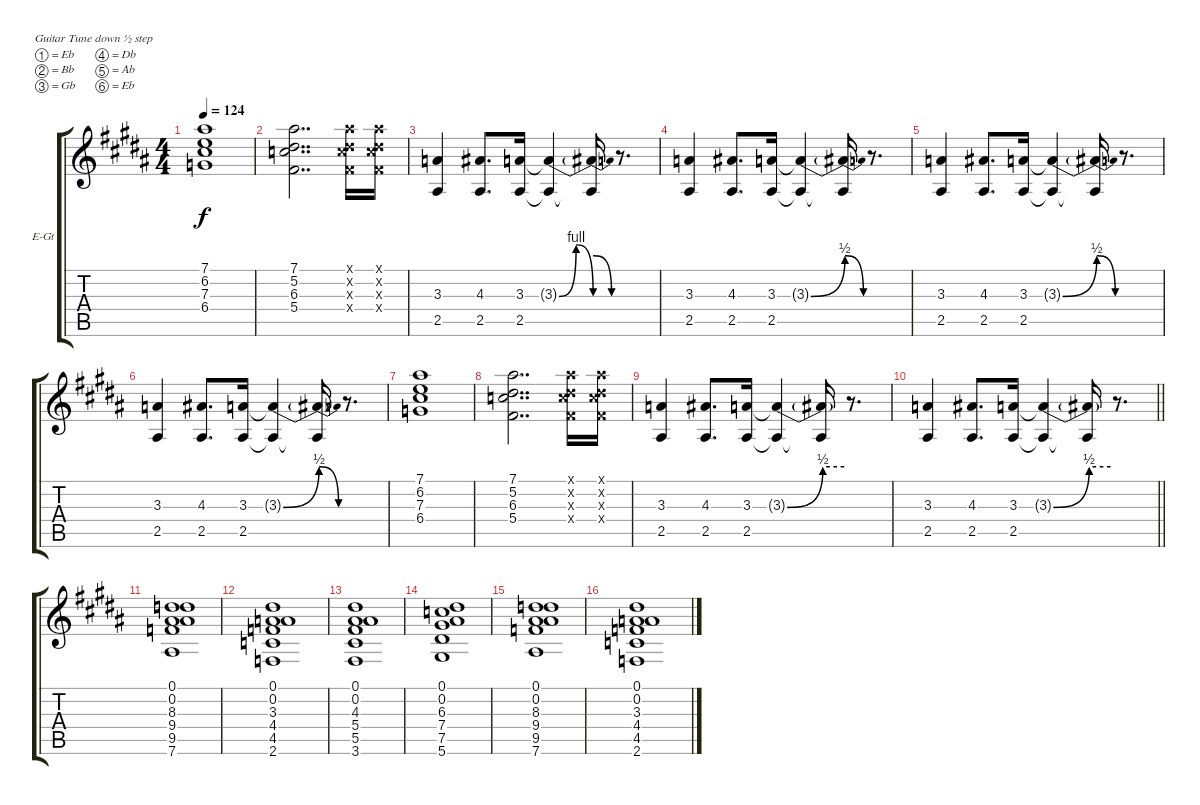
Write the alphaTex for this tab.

\bracketExtendMode groupsimilarinstruments
\firstSystemTrackNameOrientation horizontal
\otherSystemsTrackNameOrientation horizontal
\track ("Untitled" "E-Gt") {instrument overdrivenguitar}
\staff {score tabs}
\tuning (Eb4 Bb3 Gb3 Db3 Ab2 Eb2)
\ts (4 4)
\tempo 124
\clef g2
\ks b
(7.1 6.2 7.3 6.4).1{dy f} |
\ks g#minor
(7.1 5.2 6.3 5.4).2{dd} (7.1{x} 5.2{x} 6.3{x} 5.4{x}).16 (7.1{x} 5.2{x} 6.3{x} 5.4{x}).16 |
(3.3 2.5).4 (4.3 2.5).8{d} (3.3 2.5).16 (3.3{be (bendrelease 0 0 10.2 4 20.4 4 30 0) t} 2.5{t}).4 (3.3{be (release 0 2 60 0) t} 2.5{t}).16 r.8{d} |
(3.3 2.5).4 (4.3 2.5).8{d} (3.3 2.5).16 (3.3{be (bend 0 0 60 2) t} 2.5{t}).4 (3.3{be (release 0 2 60 0) t} 2.5{t}).16 r.8{d} |
\ks b
(3.3 2.5).4 (4.3 2.5).8{d} (3.3 2.5).16 (3.3{be (bend 0 0 60 2) t} 2.5{t}).4 (3.3{be (release 0 2 60 0) t} 2.5{t}).16 r.8{d} |
\ks g#minor
(3.3 2.5).4 (4.3 2.5).8{d} (3.3 2.5).16 (3.3{be (bend 0 0 60 2) t} 2.5{t}).4 (3.3{be (release 0 2 60 0) t} 2.5{t}).16 r.8{d} |
(7.1 6.2 7.3 6.4).1 |
(7.1 5.2 6.3 5.4).2{dd} (7.1{x} 5.2{x} 6.3{x} 5.4{x}).16 (7.1{x} 5.2{x} 6.3{x} 5.4{x}).16 |
(3.3 2.5).4 (4.3 2.5).8{d} (3.3 2.5).16 (3.3{be (bend 0 0 60 2) t} 2.5{t}).4 (3.3{be (hold 0 2 60 2) t} 2.5{t}).16 r.8{d} |
\barLineRight lightlight
\ks b
(3.3 2.5).4 (4.3 2.5).8{d} (3.3 2.5).16 (3.3{be (bend 0 0 60 2) t} 2.5{t}).4 (3.3{be (hold 0 2 60 2) t} 2.5{t}).16 r.8{d} |
\section ("" " ")
\ks g#minor
(0.1 0.2 8.3 9.4 9.5 7.6).1 |
(0.1 0.2 3.3 4.4 4.5 2.6).1 |
(0.1 0.2 4.3 5.4 5.5 3.6).1 |
\ks b
(0.1 0.2 6.3 7.4 7.5 5.6).1 |
\ks g#minor
(0.1 0.2 8.3 9.4 9.5 7.6).1 |
(0.1 0.2 3.3 4.4 4.5 2.6).1
